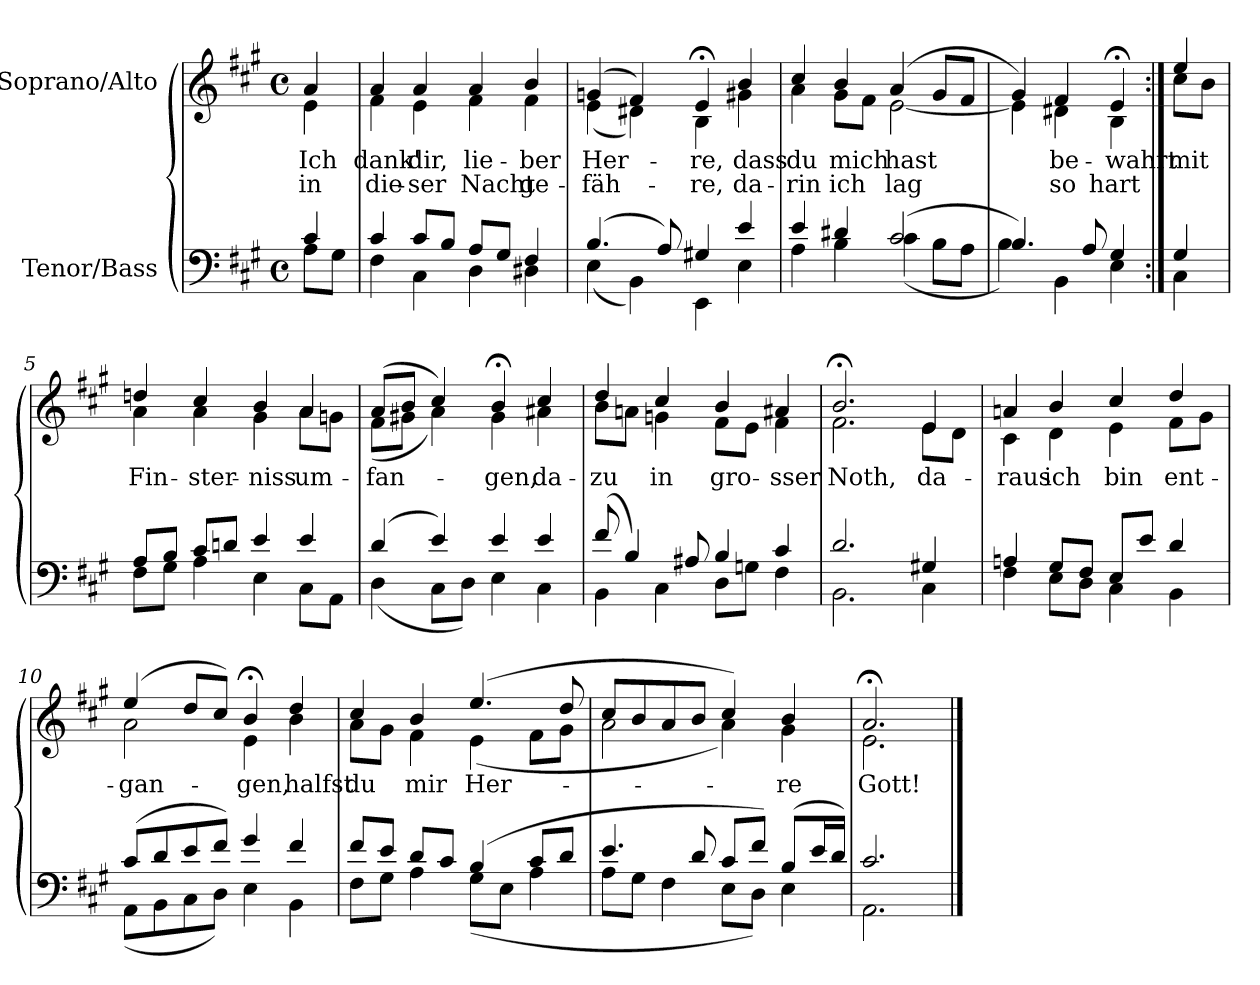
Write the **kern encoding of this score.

**kern	**kern	**text	**text
*part2	*part1	*part1	*part1
*staff2	*staff1	*staff1	*staff1
*I"Tenor/Bass	*I"Soprano/Alto	*	*
*clefF4	*clefG2	*	*
*k[f#c#g#]	*k[f#c#g#]	*	*
*M4/4	*M4/4	*	*
*met(c)	*met(c)	*	*
=	=	=	=
*^	*	*	*
!	!	!	!LO:LY:b	!LO:LY:b
*	*	*^	*	*
4c#/	8A\L	4a/	4e\	Ich	in
.	8G#\J	.	.	.	.
=1	=1	=1	=1	=1	=1
!	!	!	!	!LO:LY:b	!LO:LY:b
4c#/	4F#\	4a/	4f#\	dank'	die-
!	!	!	!	!LO:LY:b	!LO:LY:b
8c#/L	4C#\	4a/	4e\	dir,	-ser
8B/J	.	.	.	.	.
!	!	!	!	!LO:LY:b	!LO:LY:b
8A/L	4D\	4a/	4f#\	lie-	Nacht
8G#/J	.	.	.	.	.
!	!	!	!	!LO:LY:b	!LO:LY:b
4F#/	4D#X\	4b/	4f#\	-ber	ge-
=2	=2	=2	=2	=2	=2
!	!	!	!	!LO:LY:b	!LO:LY:b
(4.B/	(4E\	(4gn/	(4e\	Her-	-fäh-
.	4BB\)	4f#/)	4d#X\)	.	.
8A/)	.	.	.	.	.
!	!	!	!	!LO:LY:b	!LO:LY:b
4G#X/	4EE\	4e;</	4B\	-re,	-re,
!	!	!	!	!LO:LY:b	!LO:LY:b
4e/	4E\	4b/	4g#X\	dass	da-
=3	=3	=3	=3	=3	=3
!	!	!	!	!LO:LY:b	!LO:LY:b
4e/	4A\	4cc#/	4a\	du	-rin
!	!	!	!	!LO:LY:b	!LO:LY:b
4d#X/	4B\	4b/	8g#\L	mich	ich
.	.	.	8f#\J	.	.
!	!	!	!	!LO:LY:b	!LO:LY:b
(2c#/	(4c#\	(4a/	[2e\	hast	lag
.	8B\L	8g#/L	.	.	.
.	8A\J	8f#/J	.	.	.
=4	=4	=4	=4	=4	=4
4.B/)	4B\)	4g#/)	4e\]	.	.
!	!	!	!	!LO:LY:b	!LO:LY:b
.	4BB\	4f#/	4d#X\	be-	so
8A/	.	.	.	.	.
!	!	!	!	!LO:LY:b	!LO:LY:b
4G#/	4E\	4e;</	4B\	-wahrt	hart
!!LO:LB:g=z	!!
=4X1:|!	=4X1:|!	=4X1:|!	=4X1:|!	=4X1:|!	=4X1:|!
!	!	!	!	!LO:LY:b	!
4G#/	4C#\	4ee/	8cc#\L	mit	.
.	.	.	8b\J	.	.
=5	=5	=5	=5	=5	=5
!	!	!	!	!LO:LY:b	!
8A/L	8F#\L	4ddn/	4a\	Fin-	.
8B/J	8G#\J	.	.	.	.
!	!	!	!	!LO:LY:b	!
8c#/L	4A\	4cc#/	4a\	-ster-	.
8dn/J	.	.	.	.	.
!	!	!	!	!LO:LY:b	!
4e/	4E\	4b/	4g#\	-niss	.
!	!	!	!	!LO:LY:b	!
4e/	8C#\L	4a/	8a\L	um-	.
.	8AA\J	.	8gn\J	.	.
=6	=6	=6	=6	=6	=6
!	!	!	!	!LO:LY:b	!
(4d/	(4D\	(8a/L	(8f#\L	-fan-	.
.	.	8b/J	8g#X\J	.	.
4e/)	8C#\L	4cc#/)	4a\)	.	.
.	8D\J)	.	.	.	.
!	!	!	!	!LO:LY:b	!
4e/	4E\	4b;</	4g#\	-gen,	.
!	!	!	!	!LO:LY:b	!
4e/	4C#\	4cc#/	4a#X\	da-	.
=7	=7	=7	=7	=7	=7
!	!	!	!	!LO:LY:b	!
(8f#/	4BB\	4dd/	8b\L	-zu	.
4B/)	.	.	8an\J	.	.
!	!	!	!	!LO:LY:b	!
.	4C#\	4cc#/	4gn\	in	.
8A#X/	.	.	.	.	.
!	!	!	!	!LO:LY:b	!
4B/	8D\L	4b/	8f#\L	gro-	.
.	8Gn\J	.	8e\J	.	.
!	!	!	!	!LO:LY:b	!
4c#/	4F#\	4a#X/	4f#\	-sser	.
=8	=8	=8	=8	=8	=8
!	!	!	!	!LO:LY:b	!
2.d/	2.BB\	2.b;</	2.f#\	Noth,	.
!	!	!	!	!LO:LY:b	!
4G#X/	4C#\	4e/	8e\L	da-	.
.	.	.	8d\J	.	.
!!LO:LB:g=z	!!
=9	=9	=9	=9	=9	=9
!	!	!	!	!LO:LY:b	!
4An/	4F#\	4an/	4c#\	-raus	.
!	!	!	!	!LO:LY:b	!
8G#/L	8E\L	4b/	4d\	ich	.
8F#/J	8D\J	.	.	.	.
!	!	!	!	!LO:LY:b	!
8E/L	4C#\	4cc#/	4e\	bin	.
8e/J	.	.	.	.	.
!	!	!	!	!LO:LY:b	!
4d/	4BB\	4dd/	8f#\L	ent-	.
.	.	.	8g#\J	.	.
=10	=10	=10	=10	=10	=10
!	!	!	!	!LO:LY:b	!
(8c#/L	(8AA\L	(4ee/	2a\	-gan-	.
8d/	8BB\	.	.	.	.
8e/	8C#\	8dd/L	.	.	.
8f#/J)	8D\J)	8cc#/J)	.	.	.
!	!	!	!	!LO:LY:b	!
4g#/	4E\	4b;</	4e\	-gen,	.
!	!	!	!	!LO:LY:b	!
4f#/	4BB\	4dd/	4b\	halfst	.
=11	=11	=11	=11	=11	=11
!	!	!	!	!LO:LY:b	!
8f#/L	8F#\L	4cc#/	8a\L	du	.
8e/J	8G#\J	.	8g#\J	.	.
!	!	!	!	!LO:LY:b	!
8d/L	4A\	4b/	4f#\	mir	.
8c#/J	.	.	.	.	.
!	!	!	!	!LO:LY:b	!
(4B/	(8G#\L	(4.ee/	(4e\	Her-	.
.	8E\J	.	.	.	.
8c#/L	4A\	.	8f#\L	.	.
8d/J	.	8dd/	8g#\J	.	.
=12	=12	=12	=12	=12	=12
4.e/	8A\L	8cc#/L	2a\	.	.
.	8G#\J	8b/	.	.	.
.	4F#\	8a/	.	.	.
8d/	.	8b/J	.	.	.
8c#/L	8E\L	4cc#/)	4a\)	.	.
8f#/J)	8D\J)	.	.	.	.
!	!	!	!	!LO:LY:b	!
(8B/L	4E\	4b/	4g#\	-re	.
16e/L	.	.	.	.	.
16d/JJ)	.	.	.	.	.
=13	=13	=13	=13	=13	=13
!	!	!	!	!LO:LY:b	!
2.c#/	2.AA\	2.a;</	2.e\	Gott!	.
*v	*v	*	*	*	*
*	*v	*v	*	*
==	==	==	==
*-	*-	*-	*-
